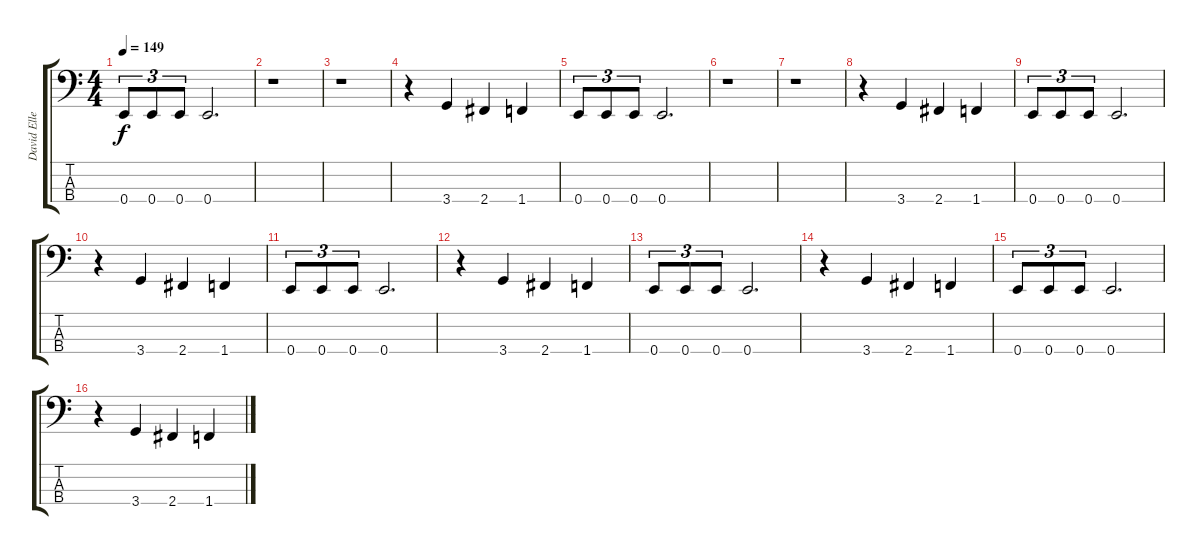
\track ("David Ellefson" "David Elle") {instrument electricbassfinger}
\staff {score tabs}
\tuning (G2 D2 A1 E1) {hide}
\ts (4 4)
\tempo 149
\clef f4
\ks c
0.4.8{tu (3 2) dy f} 0.4.8{tu (3 2)} 0.4.8{tu (3 2)} 0.4.2{d} |
r.1 |
r.1 |
r.4 3.4.4 2.4.4 1.4.4 |
0.4.8{tu (3 2)} 0.4.8{tu (3 2)} 0.4.8{tu (3 2)} 0.4.2{d} |
r.1 |
r.1 |
r.4 3.4.4 2.4.4 1.4.4 |
0.4.8{tu (3 2)} 0.4.8{tu (3 2)} 0.4.8{tu (3 2)} 0.4.2{d} |
r.4 3.4.4 2.4.4 1.4.4 |
0.4.8{tu (3 2)} 0.4.8{tu (3 2)} 0.4.8{tu (3 2)} 0.4.2{d} |
r.4 3.4.4 2.4.4 1.4.4 |
0.4.8{tu (3 2)} 0.4.8{tu (3 2)} 0.4.8{tu (3 2)} 0.4.2{d} |
r.4 3.4.4 2.4.4 1.4.4 |
0.4.8{tu (3 2)} 0.4.8{tu (3 2)} 0.4.8{tu (3 2)} 0.4.2{d} |
r.4 3.4.4 2.4.4 1.4.4
